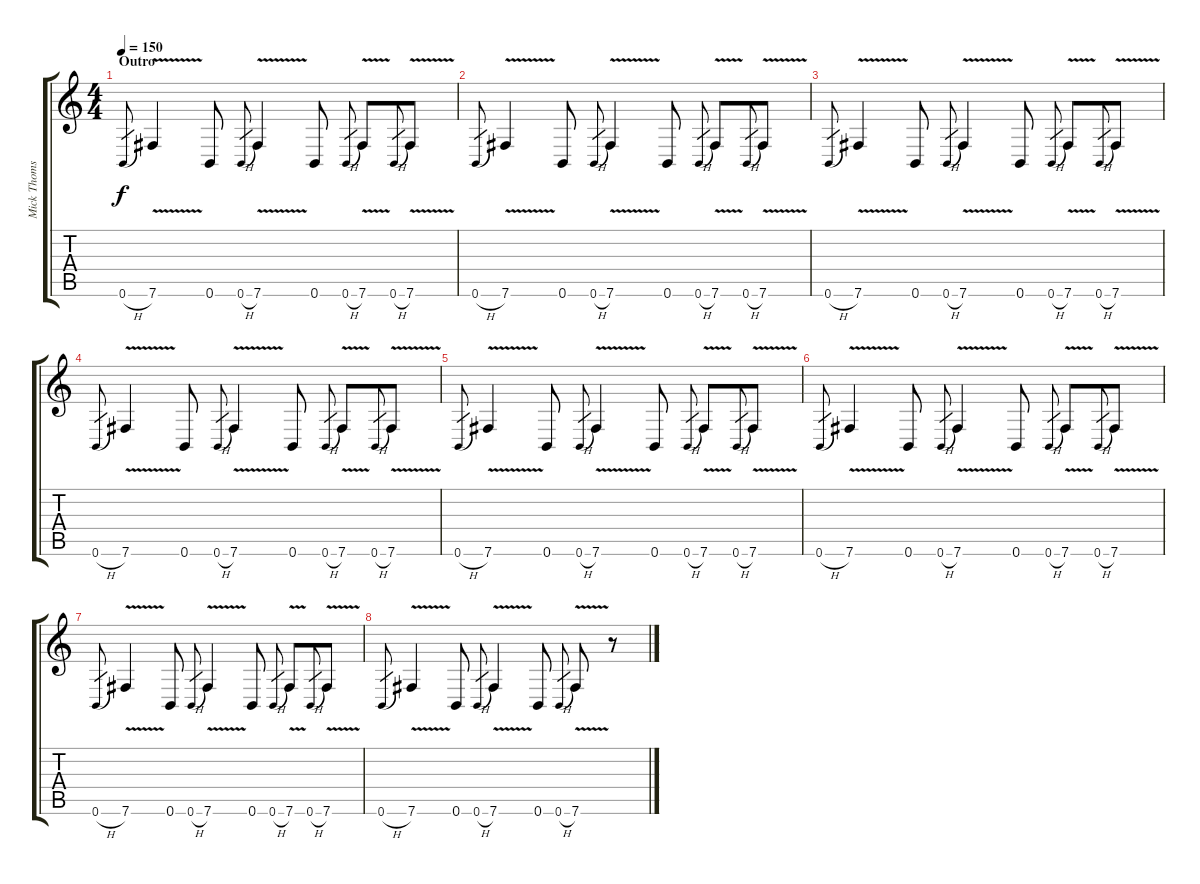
\track ("Mick Thomson" "Mick Thoms") {instrument distortionguitar}
\staff {score tabs}
\tuning (Db4 Ab3 E3 B2 Gb2 B1) {hide}
\ts (4 4)
\section ("" "Outro")
\tempo 150
\clef g2
\ks c
0.6{h}.8{gr dy f} 7.6{v}.4 0.6.8 0.6{h}.8{gr} 7.6{v}.4 0.6.8 0.6{h}.8{gr} 7.6{v}.8 0.6{h}.8{gr} 7.6{v}.8 |
0.6{h}.8{gr} 7.6{v}.4 0.6.8 0.6{h}.8{gr} 7.6{v}.4 0.6.8 0.6{h}.8{gr} 7.6{v}.8 0.6{h}.8{gr} 7.6{v}.8 |
0.6{h}.8{gr} 7.6{v}.4 0.6.8 0.6{h}.8{gr} 7.6{v}.4 0.6.8 0.6{h}.8{gr} 7.6{v}.8 0.6{h}.8{gr} 7.6{v}.8 |
0.6{h}.8{gr} 7.6{v}.4 0.6.8 0.6{h}.8{gr} 7.6{v}.4 0.6.8 0.6{h}.8{gr} 7.6{v}.8 0.6{h}.8{gr} 7.6{v}.8 |
0.6{h}.8{gr} 7.6{v}.4 0.6.8 0.6{h}.8{gr} 7.6{v}.4 0.6.8 0.6{h}.8{gr} 7.6{v}.8 0.6{h}.8{gr} 7.6{v}.8 |
0.6{h}.8{gr} 7.6{v}.4 0.6.8 0.6{h}.8{gr} 7.6{v}.4 0.6.8 0.6{h}.8{gr} 7.6{v}.8 0.6{h}.8{gr} 7.6{v}.8 |
0.6{h}.8{gr} 7.6{v}.4 0.6.8 0.6{h}.8{gr} 7.6{v}.4 0.6.8 0.6{h}.8{gr} 7.6{v}.8 0.6{h}.8{gr} 7.6{v}.8 |
0.6{h}.8{gr} 7.6{v}.4 0.6.8 0.6{h}.8{gr} 7.6{v}.4 0.6.8 0.6{h}.8{gr} 7.6{v}.8 r.8
